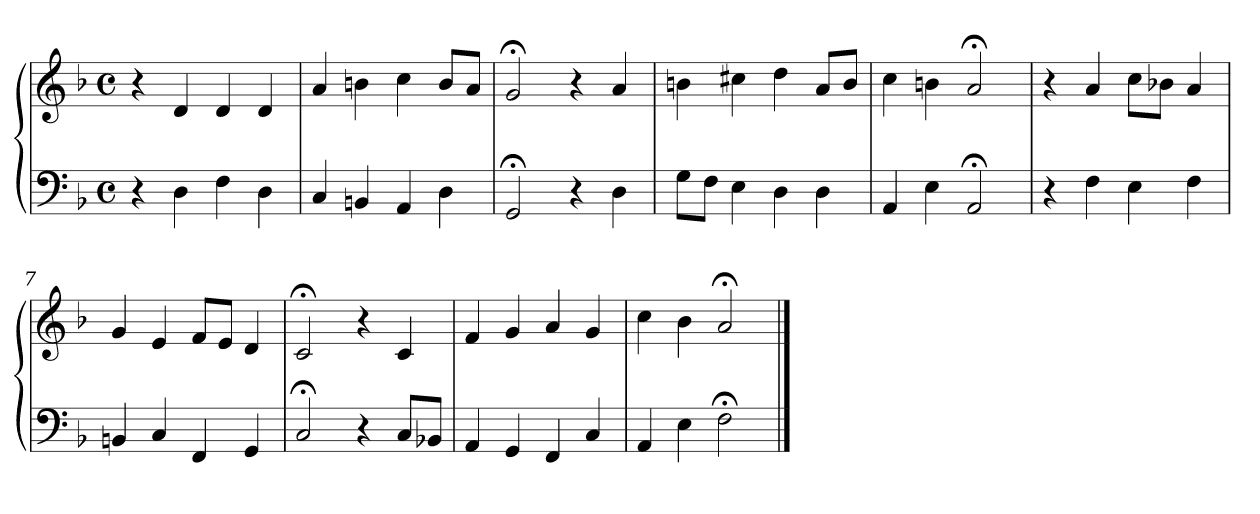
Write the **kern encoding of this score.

**kern	**kern
*part1	*part1
*staff2	*staff1
*clefF4	*clefG2
*k[b-]	*k[b-]
*M4/4	*M4/4
*met(c)	*met(c)
=1	=1
4r	4r
4D	4d
4F	4d
4D	4d
=2	=2
4C	4a
4BBn	4bn
4AA	4cc
4D	8bL
.	8aJ
=3	=3
2GG;<	2g;<
4r	4r
4D	4a
=4	=4
8GL	4bn
8FJ	.
4E	4cc#X
4D	4dd
4D	8aL
.	8bJ
=5	=5
4AA	4cc
4E	4bn
2AA;<	2a;<
=6	=6
4r	4r
4F	4a
4E	8ccL
.	8b-XJ
4F	4a
!!LO:LB:g=z
=7	=7
4BBn	4g
4C	4e
4FF	8fL
.	8eJ
4GG	4d
=8	=8
2C;<	2c;<
4r	4r
8CL	4c
8BB-XJ	.
=9	=9
4AA	4f
4GG	4g
4FF	4a
4C	4g
=10	=10
4AA	4cc
4E	4b-
2F;<	2a;<
==	==
*-	*-
